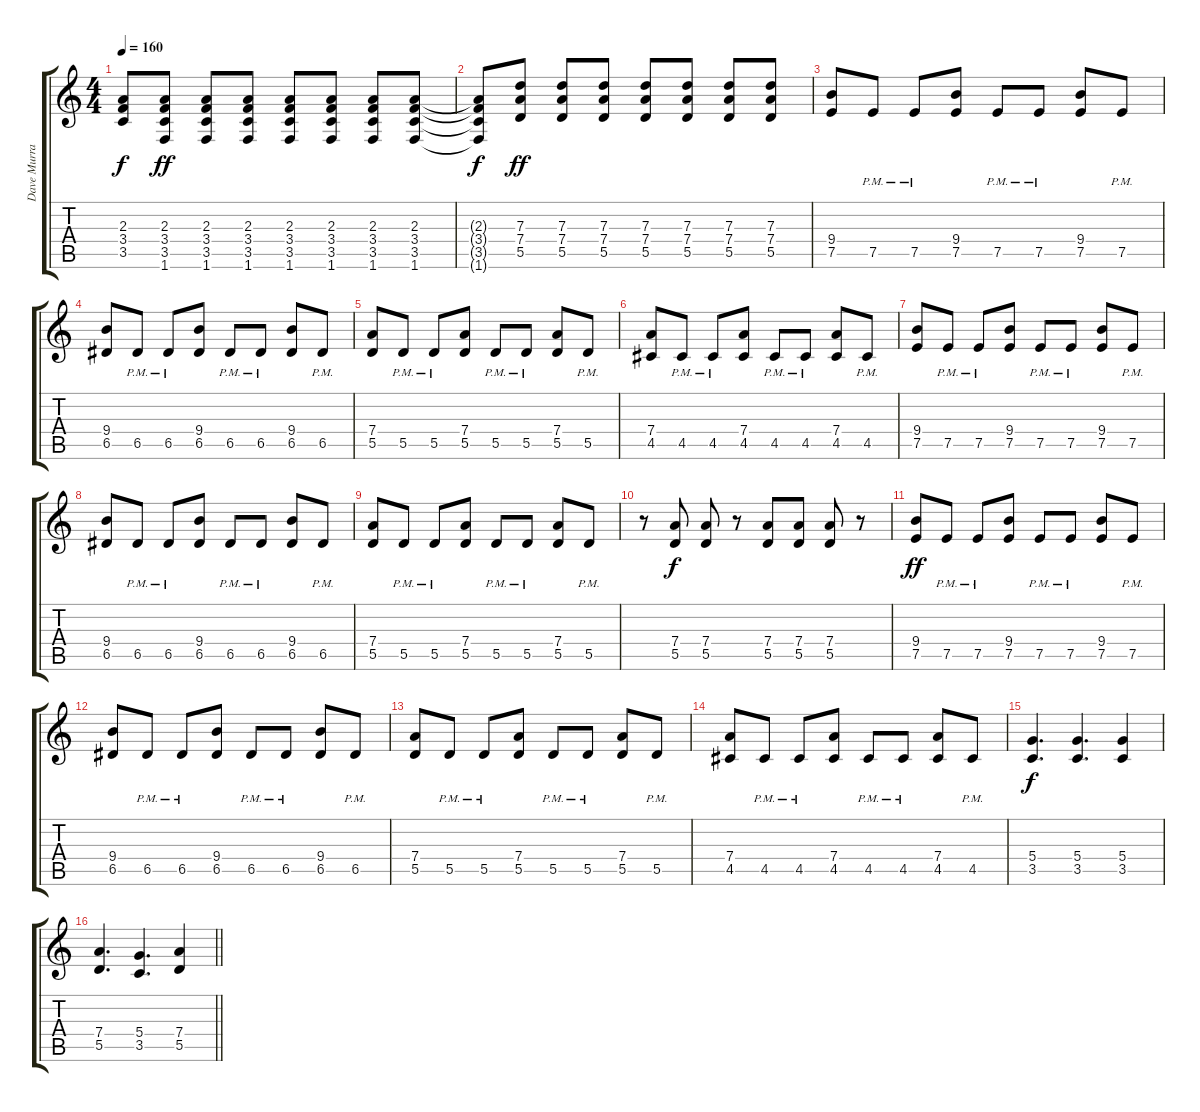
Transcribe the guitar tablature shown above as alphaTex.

\track ("Dave Murray" "Dave Murra") {instrument distortionguitar}
\staff {score tabs}
\tuning (E4 B3 G3 D3 A2 E2) {hide}
\ts (4 4)
\tempo 160
\clef g2
\ks c
(2.3{t} 3.4{t} 3.5{t}).8{dy f} (2.3 3.4 3.5 1.6).8{dy ff} (2.3 3.4 3.5 1.6).8 (2.3 3.4 3.5 1.6).8 (2.3 3.4 3.5 1.6).8 (2.3 3.4 3.5 1.6).8 (2.3 3.4 3.5 1.6).8 (2.3 3.4 3.5 1.6).8 |
(2.3{t} 3.4{t} 3.5{t} 1.6{t}).8{dy f} (7.3 7.4 5.5).8{dy ff} (7.3 7.4 5.5).8 (7.3 7.4 5.5).8 (7.3 7.4 5.5).8 (7.3 7.4 5.5).8 (7.3 7.4 5.5).8 (7.3 7.4 5.5).8 |
(9.4 7.5).8 7.5{pm}.8 7.5{pm}.8 (9.4 7.5).8 7.5{pm}.8 7.5{pm}.8 (9.4 7.5).8 7.5{pm}.8 |
(9.4 6.5).8 6.5{pm}.8 6.5{pm}.8 (9.4 6.5).8 6.5{pm}.8 6.5{pm}.8 (9.4 6.5).8 6.5{pm}.8 |
(7.4 5.5).8 5.5{pm}.8 5.5{pm}.8 (7.4 5.5).8 5.5{pm}.8 5.5{pm}.8 (7.4 5.5).8 5.5{pm}.8 |
(7.4 4.5).8 4.5{pm}.8 4.5{pm}.8 (7.4 4.5).8 4.5{pm}.8 4.5{pm}.8 (7.4 4.5).8 4.5{pm}.8 |
(9.4 7.5).8 7.5{pm}.8 7.5{pm}.8 (9.4 7.5).8 7.5{pm}.8 7.5{pm}.8 (9.4 7.5).8 7.5{pm}.8 |
(9.4 6.5).8 6.5{pm}.8 6.5{pm}.8 (9.4 6.5).8 6.5{pm}.8 6.5{pm}.8 (9.4 6.5).8 6.5{pm}.8 |
(7.4 5.5).8 5.5{pm}.8 5.5{pm}.8 (7.4 5.5).8 5.5{pm}.8 5.5{pm}.8 (7.4 5.5).8 5.5{pm}.8 |
r.8 (7.4 5.5).8{dy f} (7.4 5.5).8 r.8 (7.4 5.5).8 (7.4 5.5).8 (7.4 5.5).8 r.8 |
(9.4 7.5).8{dy ff} 7.5{pm}.8 7.5{pm}.8 (9.4 7.5).8 7.5{pm}.8 7.5{pm}.8 (9.4 7.5).8 7.5{pm}.8 |
(9.4 6.5).8 6.5{pm}.8 6.5{pm}.8 (9.4 6.5).8 6.5{pm}.8 6.5{pm}.8 (9.4 6.5).8 6.5{pm}.8 |
(7.4 5.5).8 5.5{pm}.8 5.5{pm}.8 (7.4 5.5).8 5.5{pm}.8 5.5{pm}.8 (7.4 5.5).8 5.5{pm}.8 |
(7.4 4.5).8 4.5{pm}.8 4.5{pm}.8 (7.4 4.5).8 4.5{pm}.8 4.5{pm}.8 (7.4 4.5).8 4.5{pm}.8 |
(5.4 3.5).4{d dy f} (5.4 3.5).4{d} (5.4 3.5).4 |
\barLineRight lightlight
(7.4 5.5).4{d} (5.4 3.5).4{d} (7.4 5.5).4
